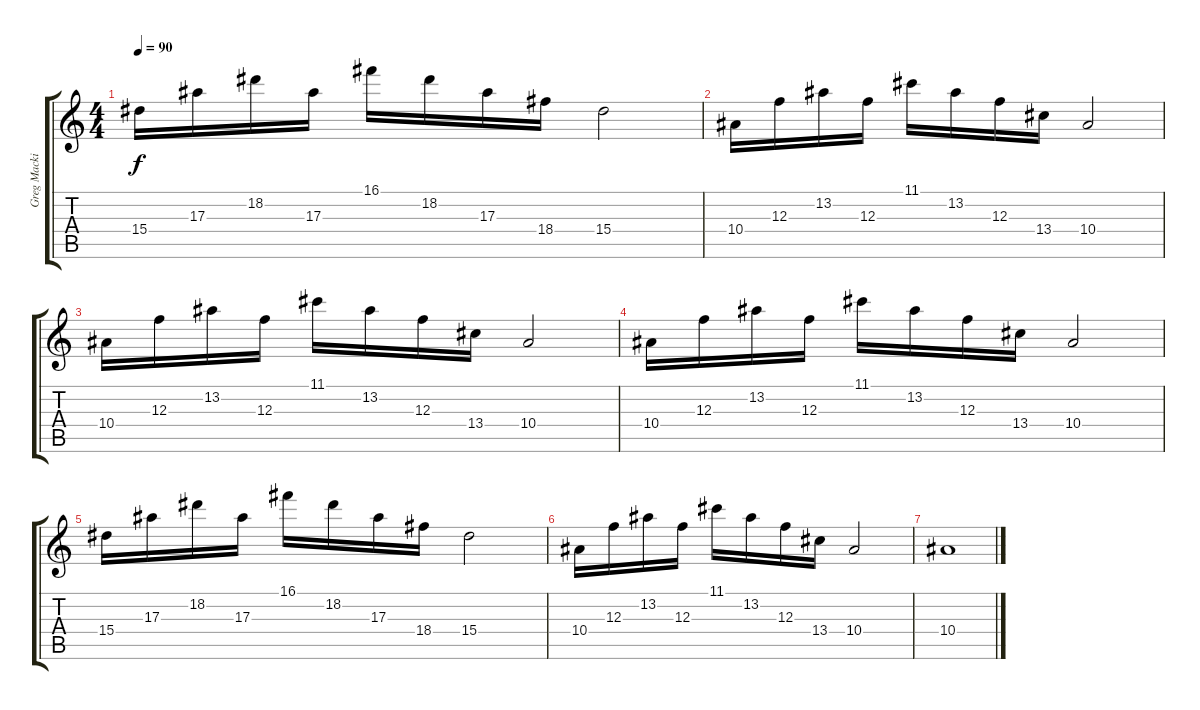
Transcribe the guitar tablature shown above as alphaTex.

\track ("Greg Mackintosh" "Greg Macki") {instrument distortionguitar}
\staff {score tabs}
\tuning (D4 A3 F3 C3 G2 D2) {hide}
\ts (4 4)
\tempo 90
\clef g2
\ks c
15.4.16{dy f} 17.3.16 18.2.16 17.3.16 16.1.16 18.2.16 17.3.16 18.4.16 15.4.2 |
10.4.16 12.3.16 13.2.16 12.3.16 11.1.16 13.2.16 12.3.16 13.4.16 10.4.2 |
10.4.16 12.3.16 13.2.16 12.3.16 11.1.16 13.2.16 12.3.16 13.4.16 10.4.2 |
10.4.16 12.3.16 13.2.16 12.3.16 11.1.16 13.2.16 12.3.16 13.4.16 10.4.2 |
15.4.16 17.3.16 18.2.16 17.3.16 16.1.16 18.2.16 17.3.16 18.4.16 15.4.2 |
10.4.16 12.3.16 13.2.16 12.3.16 11.1.16 13.2.16 12.3.16 13.4.16 10.4.2 |
10.4.1
